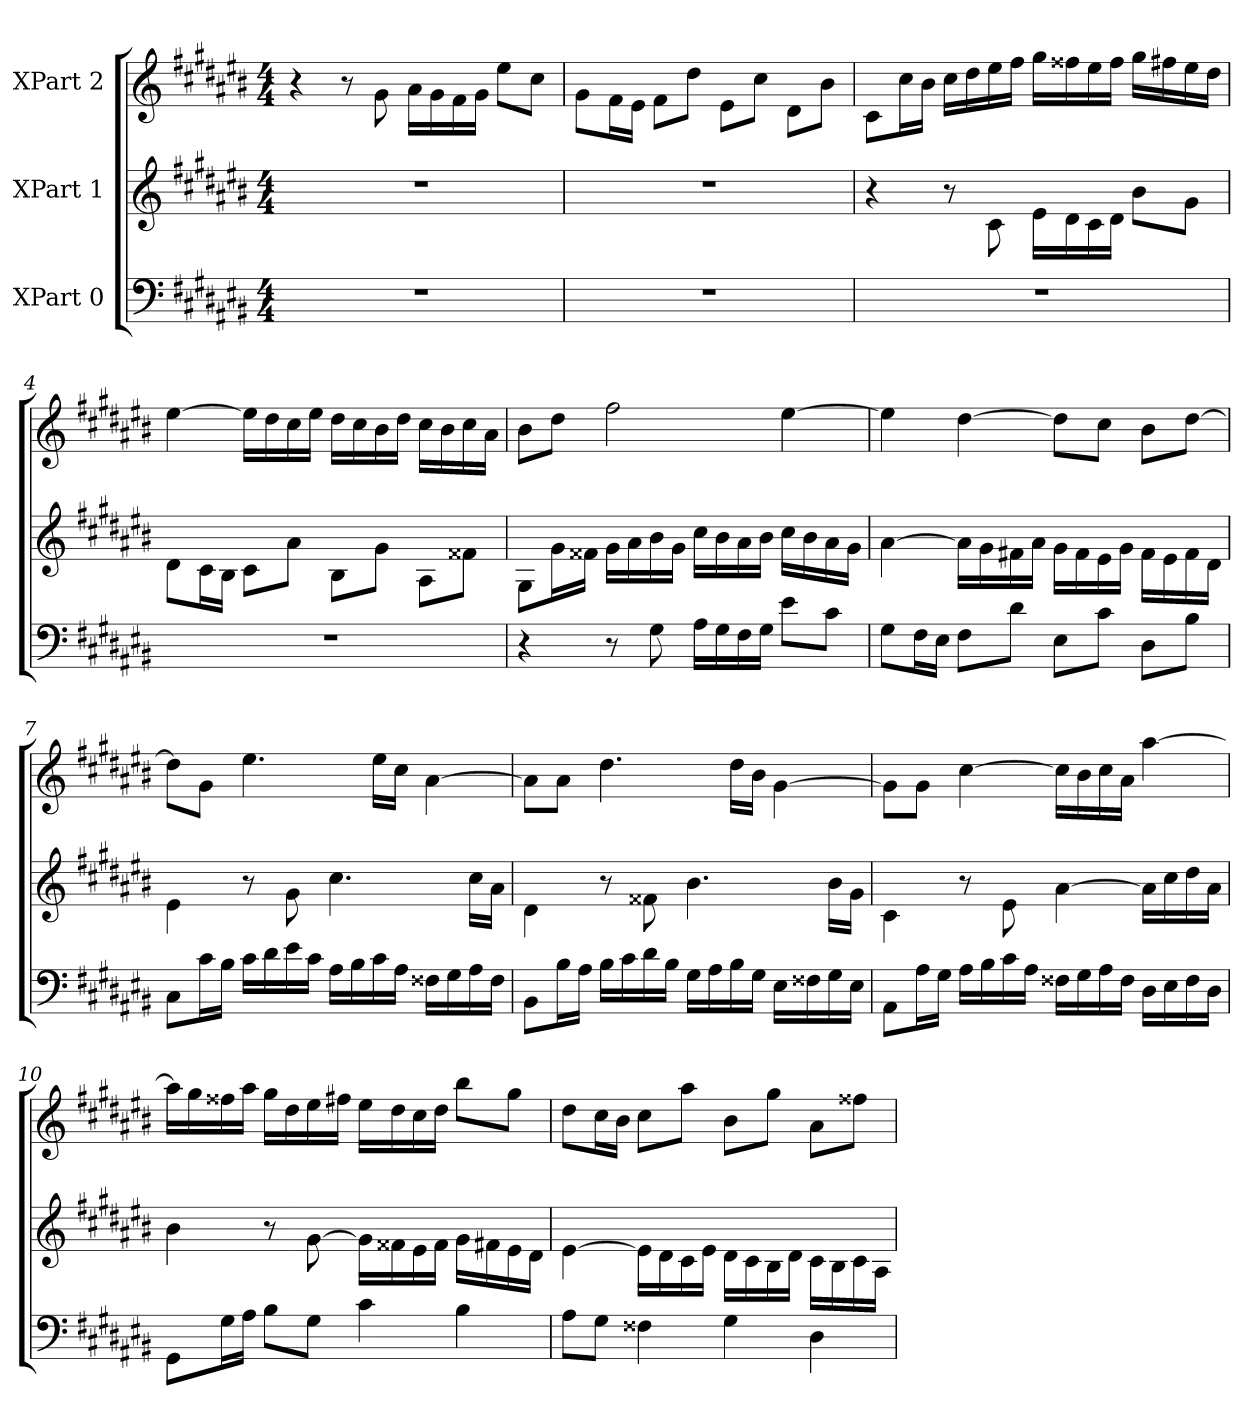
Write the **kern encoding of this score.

**kern	**kern	**kern
*part3	*part2	*part1
*staff3	*staff2	*staff1
*I"XPart 0	*I"XPart 1	*I"XPart 2
*clefF4	*clefG2	*clefG2
*k[f#c#g#d#a#e#b#]	*k[f#c#g#d#a#e#b#]	*k[f#c#g#d#a#e#b#]
*M4/4	*M4/4	*M4/4
=1	=1	=1
1r	1r	4r
.	.	8r
.	.	8g#\
.	.	16a#\L
.	.	16g#\
.	.	16f#\
.	.	16g#\J
.	.	8ee#\L
.	.	8cc#\J
=2	=2	=2
1r	1r	8g#\L
.	.	16f#\
.	.	16e#\J
.	.	8f#\L
.	.	8dd#\J
.	.	8e#\L
.	.	8cc#\J
.	.	8d#\L
.	.	8b#\J
=3	=3	=3
1r	4r	8c#\L
.	.	16cc#\
.	.	16b#\J
.	8r	16cc#\L
.	.	16dd#\
.	8c#\	16ee#\
.	.	16ff#\J
.	16e#\L	16gg#\L
.	16d#\	16ff##X\
.	16c#\	16ee#\
.	16d#\J	16ff##\J
.	8b#\L	16gg#\L
.	.	16ff#X\
.	8g#\J	16ee#\
.	.	16dd#\J
=4	=4	=4
1r	8d#\L	[4ee#\
.	16c#\	.
.	16B#\J	.
.	8c#\L	16ee#\L]
.	.	16dd#\
.	8a#\J	16cc#\
.	.	16ee#\J
.	8B#\L	16dd#\L
.	.	16cc#\
.	8g#\J	16b#\
.	.	16dd#\J
.	8A#\L	16cc#\L
.	.	16b#\
.	8f##X\J	16cc#\
.	.	16a#\J
=5	=5	=5
4r	8G#\L	8b#\L
.	16g#\	8dd#\J
.	16f##X\J	.
8r	16g#\L	2ff#\
.	16a#\	.
8G#\	16b#\	.
.	16g#\J	.
16A#\L	16cc#\L	.
16G#\	16b#\	.
16F#\	16a#\	.
16G#\J	16b#\J	.
8e#\L	16cc#\L	[4ee#\
.	16b#\	.
8c#\J	16a#\	.
.	16g#\J	.
=6	=6	=6
8G#\L	[4a#\	4ee#\]
16F#\	.	.
16E#\J	.	.
8F#\L	16a#\L]	[4dd#\
.	16g#\	.
8d#\J	16f#X\	.
.	16a#\J	.
8E#\L	16g#\L	8dd#\L]
.	16f#\	.
8c#\J	16e#\	8cc#\J
.	16g#\J	.
8D#\L	16f#\L	8b#\L
.	16e#\	.
8B#\J	16f#\	[8dd#\J
.	16d#\J	.
=7	=7	=7
8C#\L	4e#\	8dd#\L]
16c#\	.	8g#\J
16B#\J	.	.
16c#\L	8r	4.ee#\
16d#\	.	.
16e#\	8g#\	.
16c#\J	.	.
16A#\L	4.cc#\	.
16B#\	.	.
16c#\	.	16ee#\L
16A#\J	.	16cc#\J
16F##X\L	.	[4a#\
16G#\	.	.
16A#\	16cc#\L	.
16F##\J	16a#\J	.
=8	=8	=8
8BB#\L	4d#\	8a#\L]
16B#\	.	8a#\J
16A#\J	.	.
16B#\L	8r	4.dd#\
16c#\	.	.
16d#\	8f##X\	.
16B#\J	.	.
16G#\L	4.b#\	.
16A#\	.	.
16B#\	.	16dd#\L
16G#\J	.	16b#\J
16E#\L	.	[4g#\
16F##X\	.	.
16G#\	16b#\L	.
16E#\J	16g#\J	.
=9	=9	=9
8AA#\L	4c#\	8g#\L]
16A#\	.	8g#\J
16G#\J	.	.
16A#\L	8r	[4cc#\
16B#\	.	.
16c#\	8e#\	.
16A#\J	.	.
16F##X\L	[4a#\	16cc#\L]
16G#\	.	16b#\
16A#\	.	16cc#\
16F##\J	.	16a#\J
16D#\L	16a#\L]	[4aa#\
16E#\	16cc#\	.
16F##\	16dd#\	.
16D#\J	16a#\J	.
=10	=10	=10
8GG#\L	4b#\	16aa#\L]
.	.	16gg#\
16G#\	.	16ff##X\
16A#\J	.	16aa#\J
8B#\L	8r	16gg#\L
.	.	16dd#\
8G#\J	[8g#\	16ee#\
.	.	16ff#X\J
4c#\	16g#\L]	16ee#\L
.	16f##X\	16dd#\
.	16e#\	16cc#\
.	16f##\J	16dd#\J
4B#\	16g#\L	8bb#\L
.	16f#X\	.
.	16e#\	8gg#\J
.	16d#\J	.
=11	=11	=11
8A#\L	[4e#\	8dd#\L
8G#\J	.	16cc#\
.	.	16b#\J
4F##X\	16e#\L]	8cc#\L
.	16d#\	.
.	16c#\	8aa#\J
.	16e#\J	.
4G#\	16d#\L	8b#\L
.	16c#\	.
.	16B#\	8gg#\J
.	16d#\J	.
4D#\	16c#\L	8a#\L
.	16B#\	.
.	16c#\	8ff##X\J
.	16A#\J	.
=	=	=
*-	*-	*-
